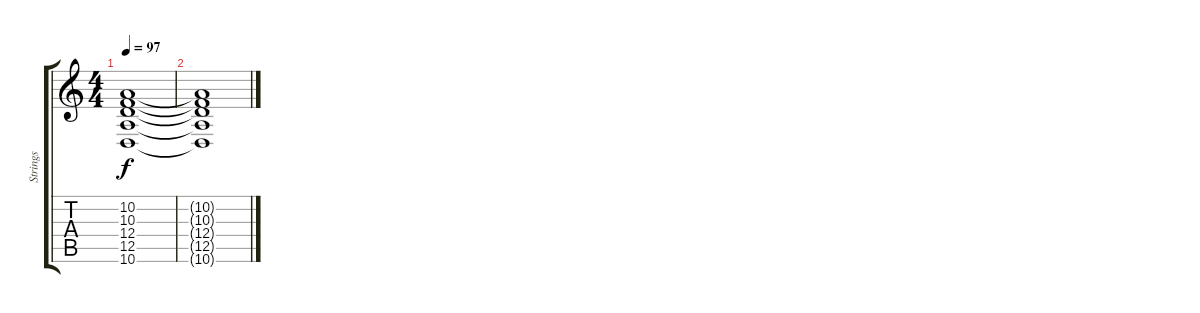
\track ("Strings" "Strings") {instrument stringensemble1}
\staff {score tabs}
\tuning (E4 B3 G3 D3 A2 E2) {hide}
\ts (4 4)
\tempo 97
\clef g2
\ks c
(10.2{t} 10.3{t} 12.4{t} 12.5{t} 10.6{t}).1{dy f volume 0} |
(10.2{t} 10.3{t} 12.4{t} 12.5{t} 10.6{t}).1
